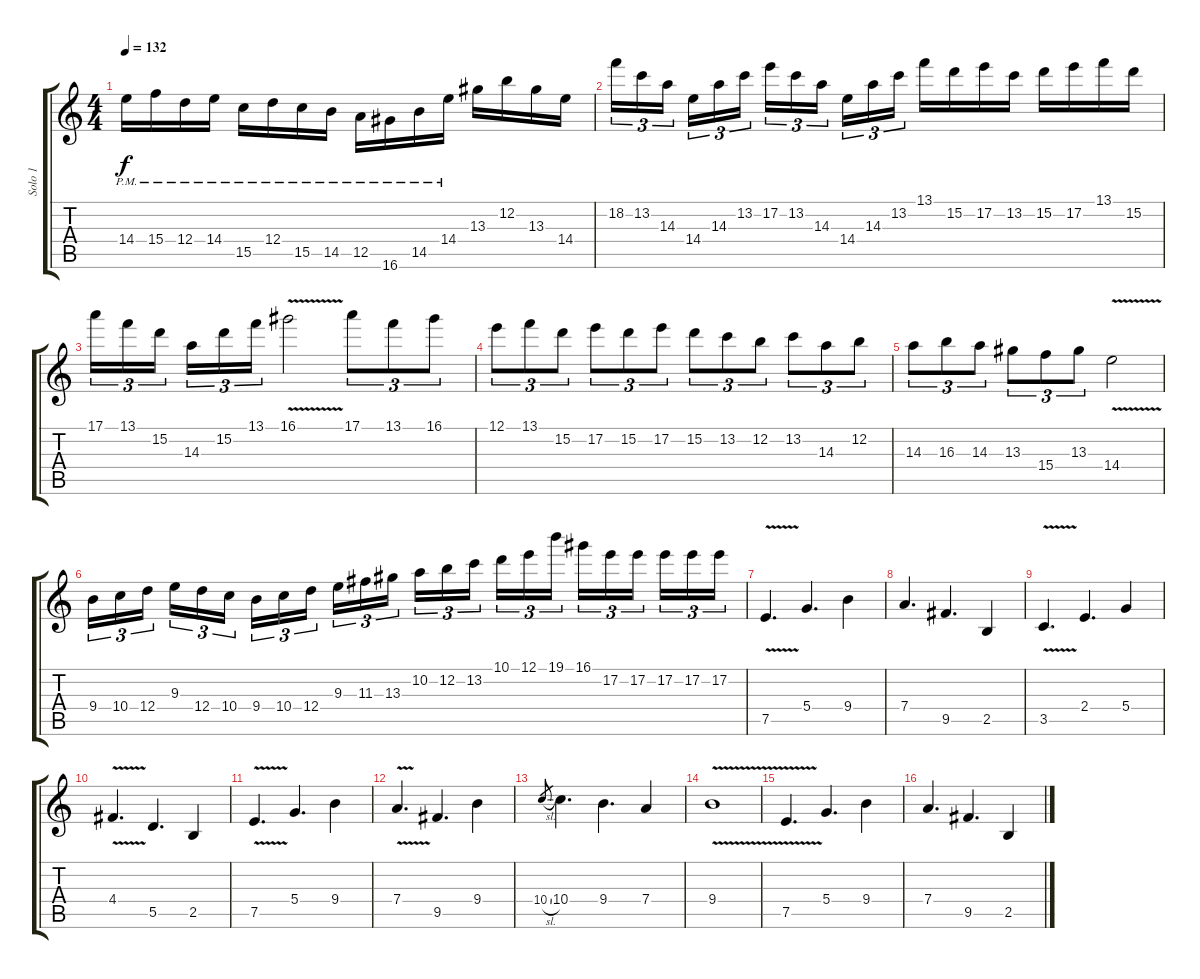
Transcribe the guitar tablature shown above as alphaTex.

\track ("Solo 1" "Solo 1") {instrument distortionguitar}
\staff {score tabs}
\tuning (E4 B3 G3 D3 A2 E2) {hide}
\ts (4 4)
\tempo 132
\clef g2
\ks c
14.4{pm}.16{dy f} 15.4{pm}.16 12.4{pm}.16 14.4{pm}.16 15.5{pm}.16 12.4{pm}.16 15.5{pm}.16 14.5{pm}.16 12.5{pm}.16 16.6{pm}.16 14.5{pm}.16 14.4{pm}.16 13.3.16 12.2.16 13.3.16 14.4.16 |
18.2.16{tu (3 2)} 13.2.16{tu (3 2)} 14.3.16{tu (3 2) beam splitsecondary} 14.4.16{tu (3 2)} 14.3.16{tu (3 2)} 13.2.16{tu (3 2)} 17.2.16{tu (3 2)} 13.2.16{tu (3 2)} 14.3.16{tu (3 2) beam splitsecondary} 14.4.16{tu (3 2)} 14.3.16{tu (3 2)} 13.2.16{tu (3 2)} 13.1.16 15.2.16 17.2.16 13.2.16 15.2.16 17.2.16 13.1.16 15.2.16 |
17.1.16{tu (3 2)} 13.1.16{tu (3 2)} 15.2.16{tu (3 2) beam splitsecondary} 14.3.16{tu (3 2)} 15.2.16{tu (3 2)} 13.1.16{tu (3 2)} 16.1{v}.2 17.1.8{tu (3 2)} 13.1.8{tu (3 2)} 16.1.8{tu (3 2)} |
12.1.8{tu (3 2)} 13.1.8{tu (3 2)} 15.2.8{tu (3 2)} 17.2.8{tu (3 2)} 15.2.8{tu (3 2)} 17.2.8{tu (3 2)} 15.2.8{tu (3 2)} 13.2.8{tu (3 2)} 12.2.8{tu (3 2)} 13.2.8{tu (3 2)} 14.3.8{tu (3 2)} 12.2.8{tu (3 2)} |
14.3.8{tu (3 2)} 16.3.8{tu (3 2)} 14.3.8{tu (3 2)} 13.3.8{tu (3 2)} 15.4.8{tu (3 2)} 13.3.8{tu (3 2)} 14.4{v}.2 |
9.4.16{tu (3 2)} 10.4.16{tu (3 2)} 12.4.16{tu (3 2) beam splitsecondary} 9.3.16{tu (3 2)} 12.4.16{tu (3 2)} 10.4.16{tu (3 2)} 9.4.16{tu (3 2)} 10.4.16{tu (3 2)} 12.4.16{tu (3 2) beam splitsecondary} 9.3.16{tu (3 2)} 11.3.16{tu (3 2)} 13.3.16{tu (3 2)} 10.2.16{tu (3 2)} 12.2.16{tu (3 2)} 13.2.16{tu (3 2) beam splitsecondary} 10.1.16{tu (3 2)} 12.1.16{tu (3 2)} 19.1.16{tu (3 2)} 16.1.16{tu (3 2)} 17.2.16{tu (3 2)} 17.2.16{tu (3 2) beam splitsecondary} 17.2.16{tu (3 2)} 17.2.16{tu (3 2)} 17.2.16{tu (3 2)} |
7.5{v}.4{d} 5.4.4{d} 9.4.4 |
7.4.4{d} 9.5.4{d} 2.5.4 |
3.5{v}.4{d} 2.4.4{d} 5.4.4 |
4.4{v}.4{d} 5.5.4{d} 2.5.4 |
7.5{v}.4{d} 5.4.4{d} 9.4.4 |
7.4{v}.4{d} 9.5.4{d} 9.4.4 |
10.4{sl}.8{gr} 10.4.4{d} 9.4.4{d} 7.4.4 |
9.4{v}.1 |
7.5{v}.4{d} 5.4.4{d} 9.4.4 |
7.4.4{d} 9.5.4{d} 2.5.4
